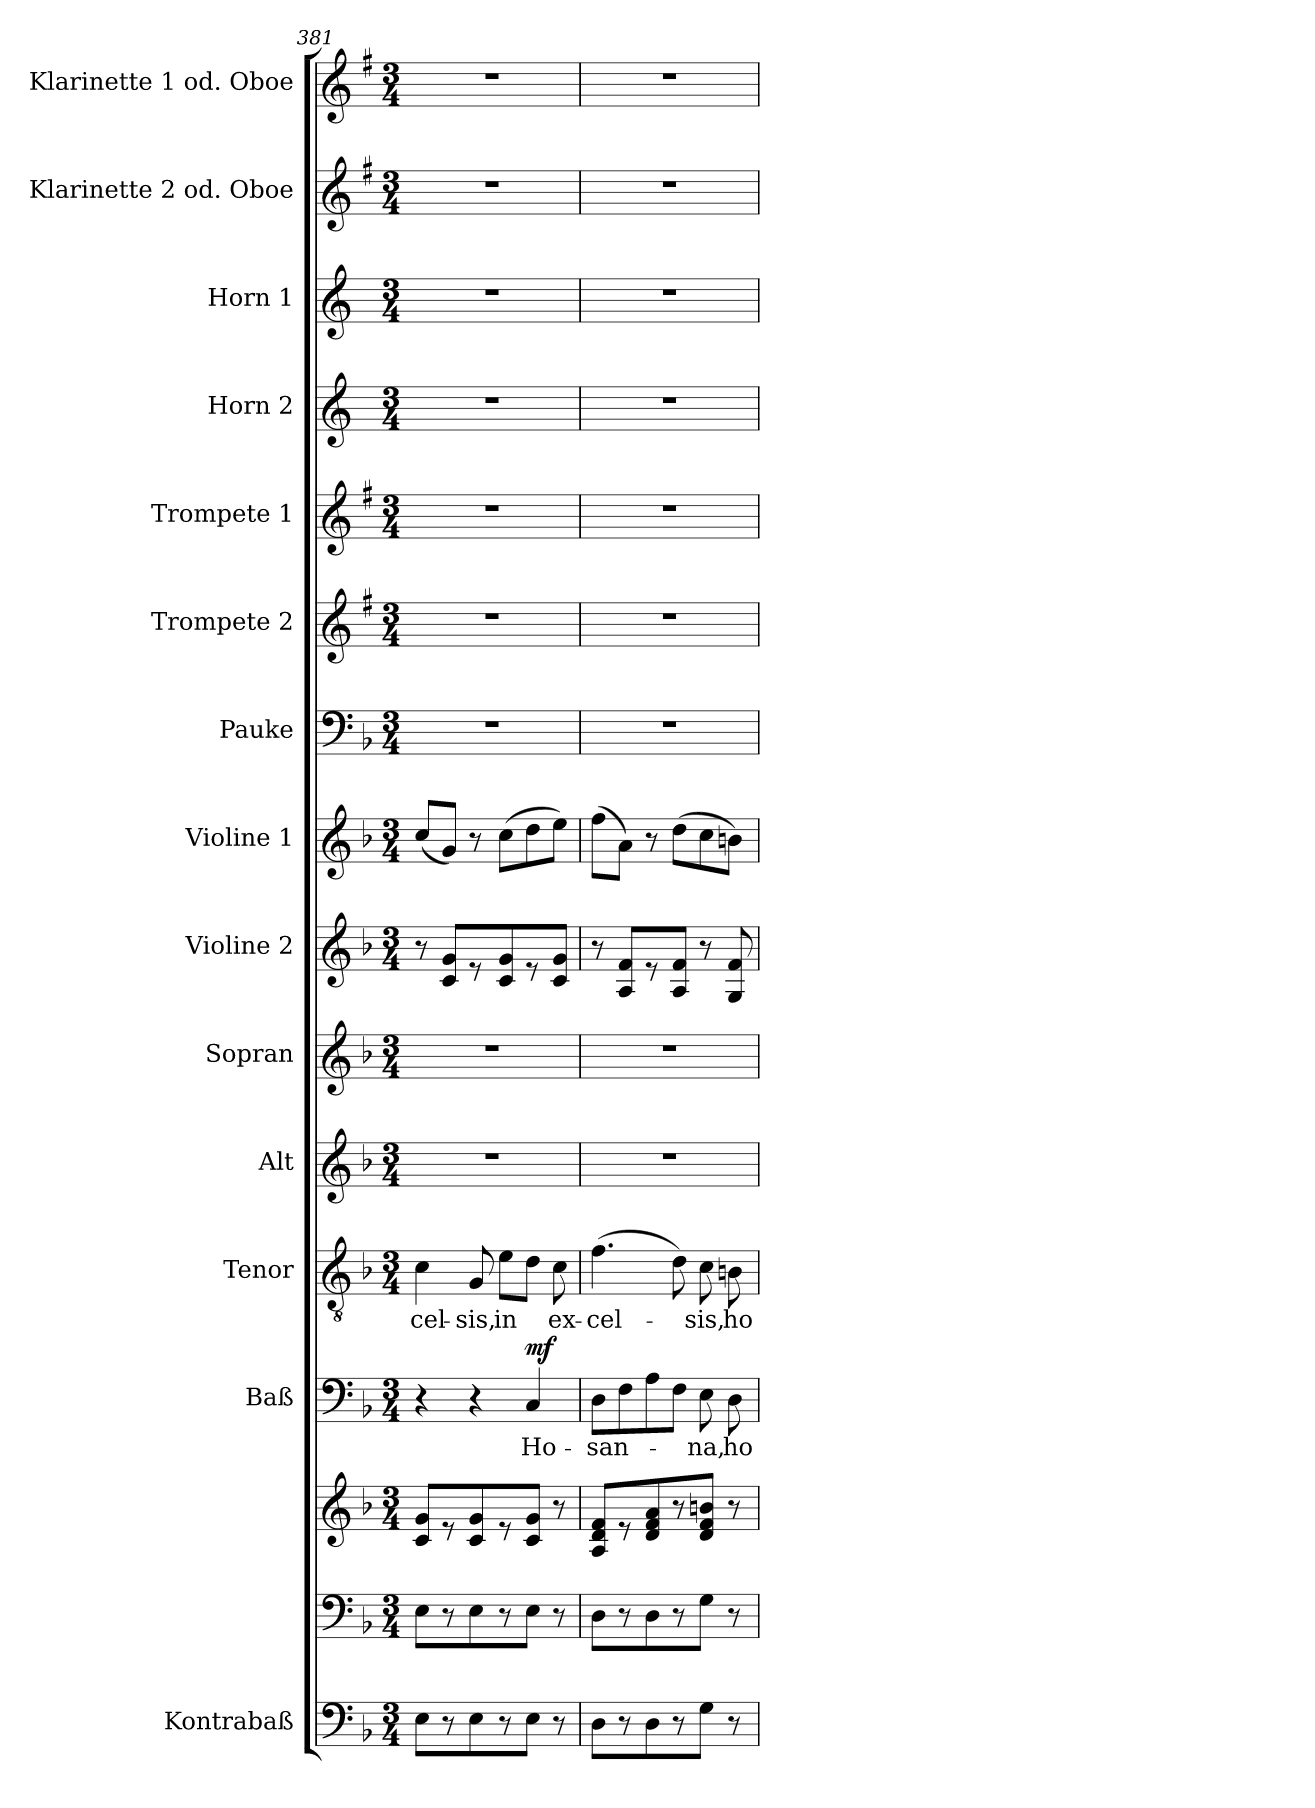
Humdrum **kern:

**kern	**kern	**kern	**kern	**text	**dynam	**kern	**text	**kern	**kern	**kern	**kern	**kern	**kern	**kern	**kern	**kern	**kern	**kern
*part15	*part14	*part14	*part13	*part13	*part13	*part12	*part12	*part11	*part10	*part9	*part8	*part7	*part6	*part5	*part4	*part3	*part2	*part1
*staff16	*staff15	*staff14	*staff13	*staff13	*staff13	*staff12	*staff12	*staff11	*staff10	*staff9	*staff8	*staff7	*staff6	*staff5	*staff4	*staff3	*staff2	*staff1
*I"Kontrabaß	*	*	*I"Baß	*	*	*I"Tenor	*	*I"Alt	*I"Sopran	*I"Violine 2	*I"Violine 1	*I"Pauke	*I"Trompete 2	*I"Trompete 1	*I"Horn 2	*I"Horn 1	*I"Klarinette 2 od. Oboe	*I"Klarinette 1 od. Oboe
*	*	*	*	*	*	*	*	*	*	*	*	*	*I'Tpt	*I'Tpt	*I'Hn	*I'Hn	*	*
*clefF4	*clefF4	*clefG2	*clefF4	*	*	*clefGv2	*	*clefG2	*clefG2	*clefG2	*clefG2	*clefF4	*clefG2	*clefG2	*clefG2	*clefG2	*clefG2	*clefG2
*ITrd7c12	*	*	*	*	*	*	*	*	*	*	*	*	*ITrd1c2	*ITrd1c2	*ITrd4c7	*ITrd4c7	*ITrd1c2	*ITrd1c2
*k[b-]	*k[b-]	*k[b-]	*k[b-]	*	*	*k[b-]	*	*k[b-]	*k[b-]	*k[b-]	*k[b-]	*k[b-]	*k[b-]	*k[b-]	*k[b-]	*k[b-]	*k[b-]	*k[b-]
*F:	*F:	*F:	*F:	*	*	*F:	*	*F:	*F:	*F:	*F:	*F:	*F:	*F:	*F:	*F:	*F:	*F:
*M3/4	*M3/4	*M3/4	*M3/4	*	*	*M3/4	*	*M3/4	*M3/4	*M3/4	*M3/4	*M3/4	*M3/4	*M3/4	*M3/4	*M3/4	*M3/4	*M3/4
=381	=381	=381	=381	=381	=381	=381	=381	=381	=381	=381	=381	=381	=381	=381	=381	=381	=381	=381
!	!	!	!	!	!	!	!LO:LY:b	!	!	!	!	!	!	!	!	!	!	!
8EE\L	8E\L	8c/ 8g/L	4r	.	.	4c\	-cel-	2.r	2.r	8r	(<8cc/L	2.r	2.r	2.r	2.r	2.r	2.r	2.r
8r	8r	8r	.	.	.	.	.	.	.	8c/ 8g/L	8g/J)	.	.	.	.	.	.	.
!	!	!	!	!	!	!	!LO:LY:b	!	!	!	!	!	!	!	!	!	!	!
8EE\	8E\	8c/ 8g/	4r	.	.	8G/	-sis,	.	.	8r	8r	.	.	.	.	.	.	.
!	!	!	!	!	!	!	!LO:LY:b	!	!	!	!	!	!	!	!	!	!	!
8r	8r	8r	.	.	.	8e\L	in	.	.	8c/ 8g/	(>8cc\L	.	.	.	.	.	.	.
!	!	!	!	!LO:LY:b	!LO:DY:a	!	!	!	!	!	!	!	!	!	!	!	!	!
8EE\J	8E\J	8c/ 8g/J	4C/	Ho-	mf	8d\J	.	.	.	8r	8dd\	.	.	.	.	.	.	.
!	!	!	!	!	!	!	!LO:LY:b	!	!	!	!	!	!	!	!	!	!	!
8r	8r	8r	.	.	.	8c\	ex-	.	.	8c/ 8g/J	8ee\J)	.	.	.	.	.	.	.
=382	=382	=382	=382	=382	=382	=382	=382	=382	=382	=382	=382	=382	=382	=382	=382	=382	=382	=382
!	!	!	!	!LO:LY:b	!	!	!LO:LY:b	!	!	!	!	!	!	!	!	!	!	!
8DD\L	8D\L	8A/ 8d/ 8f/L	8D\L	-san-	.	(>4.f\	-cel-	2.r	2.r	8r	(>8ff\L	2.r	2.r	2.r	2.r	2.r	2.r	2.r
8r	8r	8r	8F\	.	.	.	.	.	.	8A/ 8f/L	8a\J)	.	.	.	.	.	.	.
8DD\	8D\	8d/ 8f/ 8a/	8A\	.	.	.	.	.	.	8r	8r	.	.	.	.	.	.	.
8r	8r	8r	8F\J	.	.	8d\)	.	.	.	8A/ 8f/J	(>8dd\L	.	.	.	.	.	.	.
!	!	!	!	!LO:LY:b	!	!	!LO:LY:b	!	!	!	!	!	!	!	!	!	!	!
8GG\J	8G\J	8d/ 8f/ 8bn/J	8E\	-na,	.	8c\	-sis,	.	.	8r	8cc\	.	.	.	.	.	.	.
!	!	!	!	!LO:LY:b	!	!	!LO:LY:b	!	!	!	!	!	!	!	!	!	!	!
8r	8r	8r	8D\	ho-	.	8Bn\	ho-	.	.	8G/ 8f/	8bn\J)	.	.	.	.	.	.	.
=	=	=	=	=	=	=	=	=	=	=	=	=	=	=	=	=	=	=
*-	*-	*-	*-	*-	*-	*-	*-	*-	*-	*-	*-	*-	*-	*-	*-	*-	*-	*-
